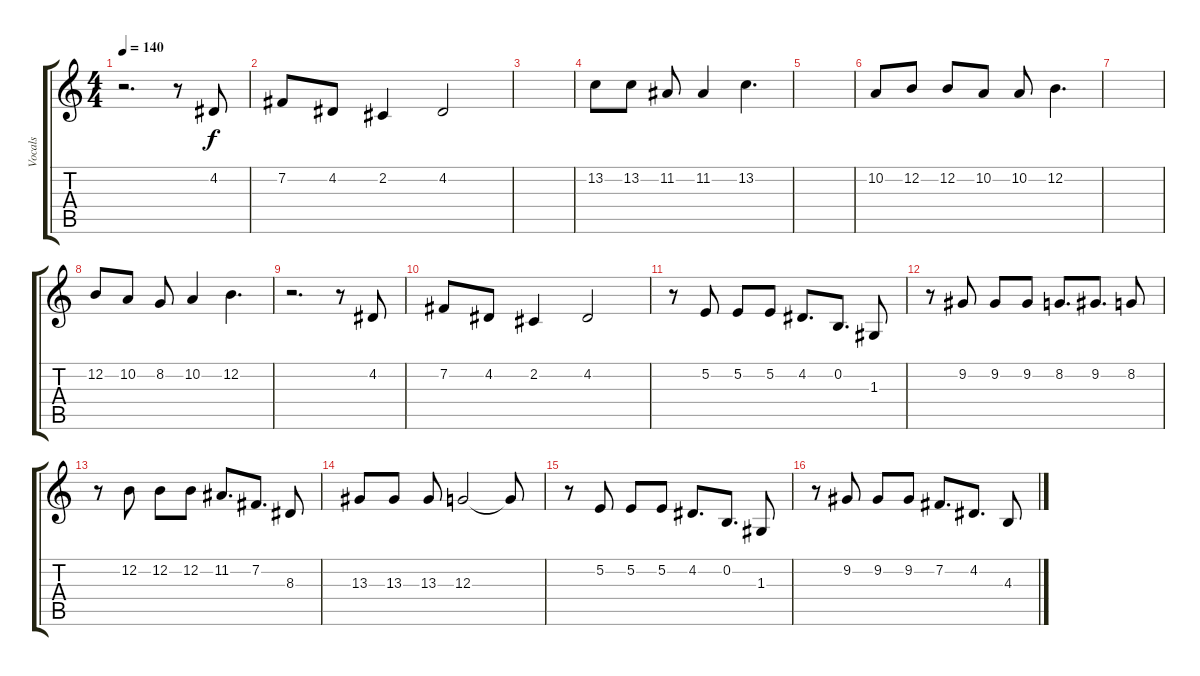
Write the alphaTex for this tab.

\track ("Vocals" "Vocals") {instrument altosax}
\staff {score tabs}
\tuning (E4 B3 G3 D3 A2 E2) {hide}
\ts (4 4)
\tempo 140
\clef g2
\ks c
r.2{d dy f} r.8 4.2.8 |
7.2.8 4.2.8 2.2.4 4.2.2 |
|
13.2.8 13.2.8 11.2.8 11.2.4 13.2.4{d} |
|
10.2.8 12.2.8 12.2.8 10.2.8 10.2.8 12.2.4{d} |
|
12.2.8 10.2.8 8.2.8 10.2.4 12.2.4{d} |
r.2{d} r.8 4.2.8 |
7.2.8 4.2.8 2.2.4 4.2.2 |
r.8 5.2.8 5.2.8 5.2.8 4.2.8{d} 0.2.8{d} 1.3.8 |
r.8 9.2.8 9.2.8 9.2.8 8.2.8{d} 9.2.8{d} 8.2.8 |
r.8 12.2.8 12.2.8 12.2.8 11.2.8{d} 7.2.8{d} 8.3.8 |
13.3.8 13.3.8 13.3.8 12.3.2 12.3{t}.8 |
r.8 5.2.8 5.2.8 5.2.8 4.2.8{d} 0.2.8{d} 1.3.8 |
r.8 9.2.8 9.2.8 9.2.8 7.2.8{d} 4.2.8{d} 4.3.8
